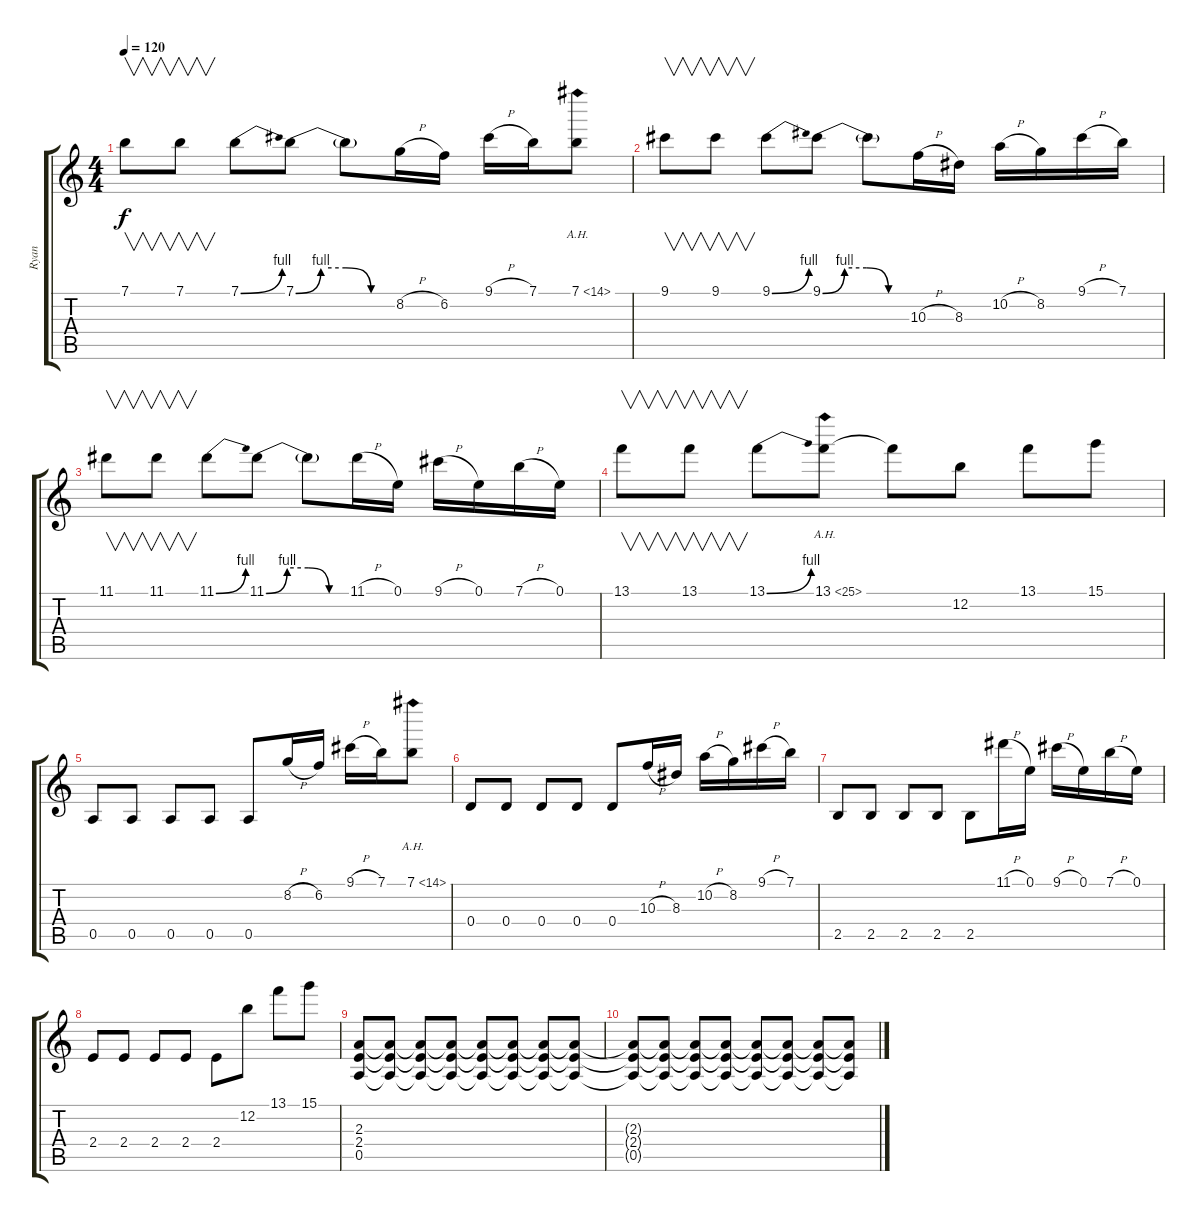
\track ("Ryan" "Ryan") {instrument distortionguitar}
\staff {score tabs}
\tuning (E4 B3 G3 D3 A2 E2) {hide}
\ts (4 4)
\tempo 120
\clef g2
\ks c
7.1.8{v dy f} 7.1.8{v} 7.1{be (bend 0 0 60 4)}.8 7.1{be (custom 0 0 15 4 30 4 45 0 60 0)}.8 7.1{t}.8 8.2{h}.16 6.2.16 9.1{h}.16 7.1.16 7.1{ah 7}.8 |
9.1.8{v} 9.1.8{v} 9.1{be (bend 0 0 60 4)}.8 9.1{be (custom 0 0 15 4 30 4 45 0 60 0)}.8 9.1{t}.8 10.3{h}.16 8.3.16 10.2{h}.16 8.2.16 9.1{h}.16 7.1.16 |
11.1.8{v} 11.1.8{v} 11.1{be (bend 0 0 60 4)}.8 11.1{be (custom 0 0 15 4 30 4 45 0 60 0)}.8 11.1{t}.8 11.1{h}.16 0.1.16 9.1{h}.16 0.1.16 7.1{h}.16 0.1.16 |
13.1.8{v} 13.1.8{v} 13.1{be (bend 0 0 60 4)}.8 13.1{ah 12}.8 13.1{t}.8 12.2.8 13.1.8 15.1.8 |
0.5.8 0.5.8 0.5.8 0.5.8 0.5.8 8.2{h}.16 6.2.16 9.1{h}.16 7.1.16 7.1{ah 7}.8 |
0.4.8 0.4.8 0.4.8 0.4.8 0.4.8 10.3{h}.16 8.3.16 10.2{h}.16 8.2.16 9.1{h}.16 7.1.16 |
2.5.8 2.5.8 2.5.8 2.5.8 2.5.8 11.1{h}.16 0.1.16 9.1{h}.16 0.1.16 7.1{h}.16 0.1.16 |
2.4.8 2.4.8 2.4.8 2.4.8 2.4.8 12.2.8 13.1.8 15.1.8 |
(2.3 2.4 0.5).8 (2.3{t} 2.4{t} 0.5{t}).8 (2.3{t} 2.4{t} 0.5{t}).8 (2.3{t} 2.4{t} 0.5{t}).8 (2.3{t} 2.4{t} 0.5{t}).8 (2.3{t} 2.4{t} 0.5{t}).8 (2.3{t} 2.4{t} 0.5{t}).8 (2.3{t} 2.4{t} 0.5{t}).8 |
(2.3{t} 2.4{t} 0.5{t}).8 (2.3{t} 2.4{t} 0.5{t}).8 (2.3{t} 2.4{t} 0.5{t}).8 (2.3{t} 2.4{t} 0.5{t}).8 (2.3{t} 2.4{t} 0.5{t}).8 (2.3{t} 2.4{t} 0.5{t}).8 (2.3{t} 2.4{t} 0.5{t}).8 (2.3{t} 2.4{t} 0.5{t}).8
